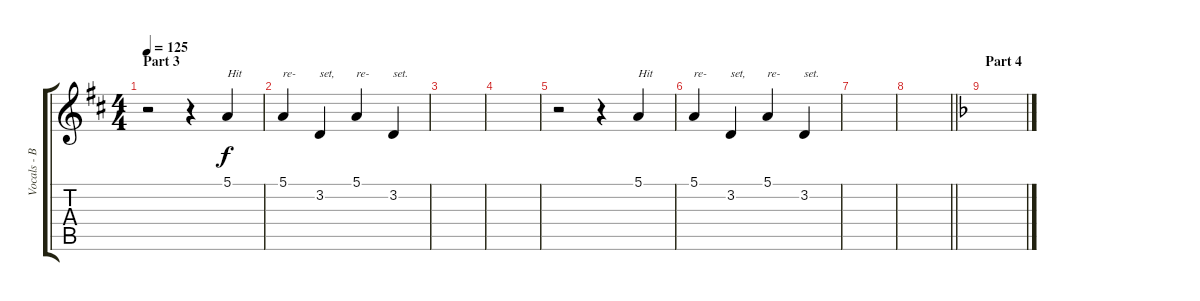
\track ("Vocals - Ben Johnston" "Vocals - B") {instrument altosax}
\staff {score tabs}
\tuning (E4 B3 G3 D3 A2 E2) {hide}
\ts (4 4)
\section ("" "Part 3")
\tempo 125
\clef g2
\ks d
r.2{dy f} r.4 5.1.4{txt "Hit"} |
5.1.4{txt "re-"} 3.2.4{txt "set,"} 5.1.4{txt "re-"} 3.2.4{txt "set."} |
|
|
r.2 r.4 5.1.4{txt "Hit"} |
5.1.4{txt "re-"} 3.2.4{txt "set,"} 5.1.4{txt "re-"} 3.2.4{txt "set."} |
|
\barLineRight lightlight
|
\section ("" "Part 4")
\ks dminor
